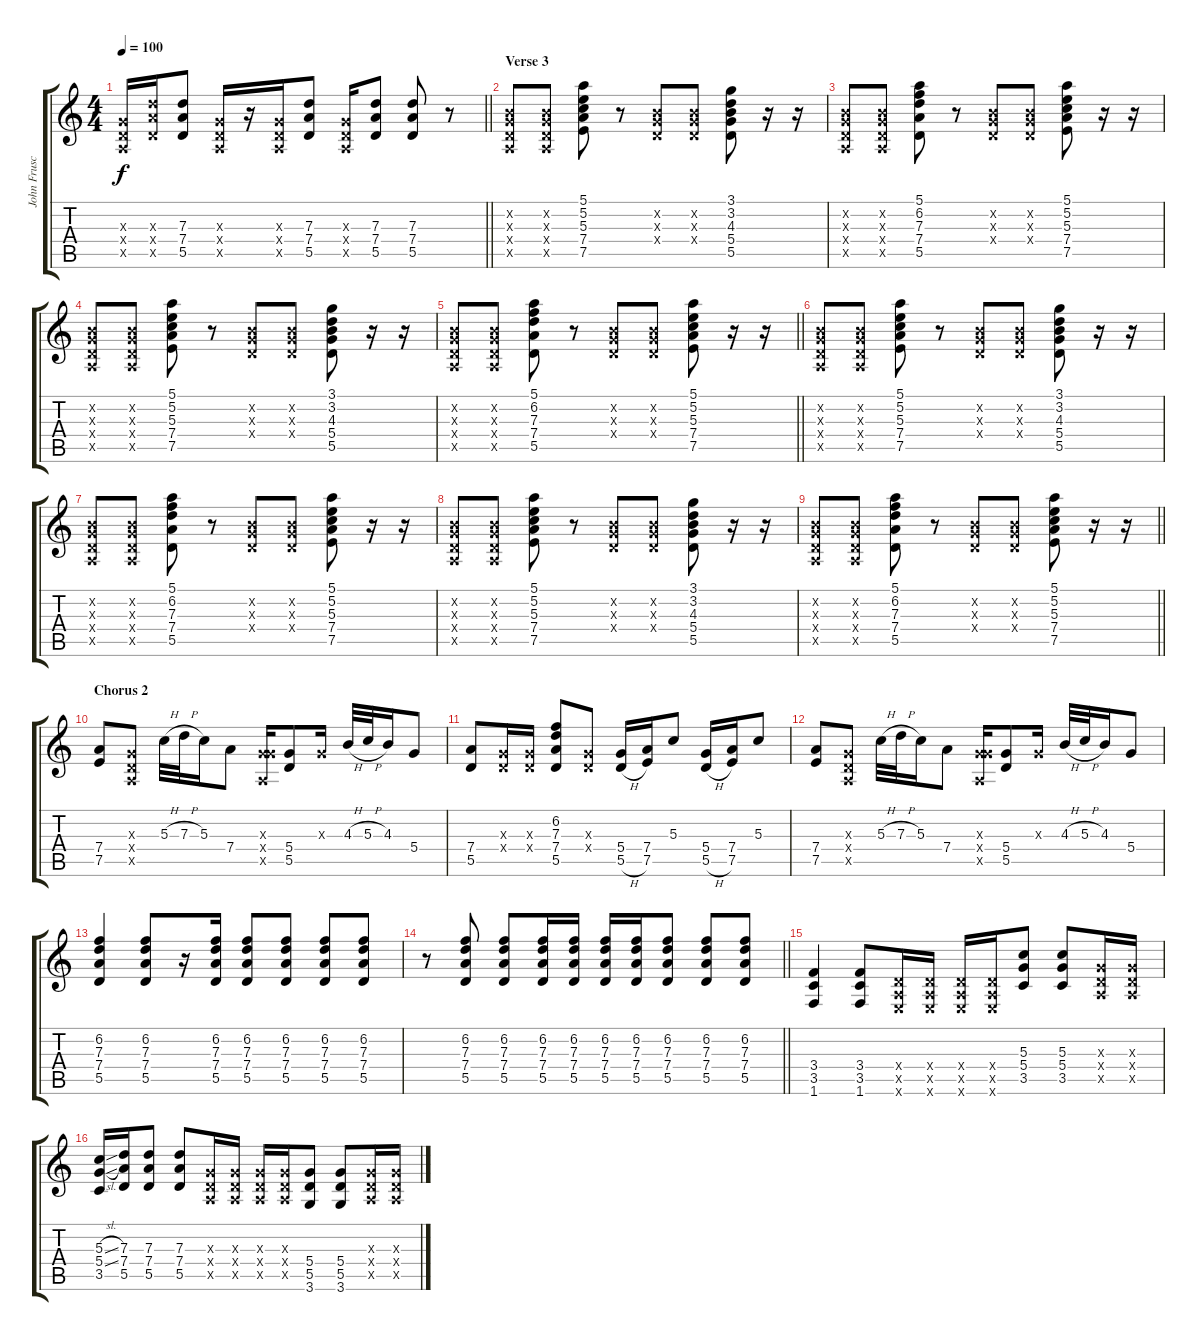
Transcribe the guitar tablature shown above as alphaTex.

\track ("John Frusciante - Rythem " "John Frusc") {instrument electricguitarclean}
\staff {score tabs}
\tuning (E4 B3 G3 D3 A2 E2) {hide}
\ts (4 4)
\tempo 100
\clef g2
\barLineRight lightlight
\ks c
(0.3{x} 0.4{x} 0.5{x}).16{dy f} (7.3{x} 7.4{x} 5.5{x}).16 (7.3 7.4 5.5).8 (0.3{x} 0.4{x} 0.5{x}).16 r.16 (0.3{x} 0.4{x} 0.5{x}).16 (7.3 7.4 5.5).8 (0.3{x} 0.4{x} 0.5{x}).16 (7.3 7.4 5.5).8 (7.3 7.4 5.5).8 r.8 |
\section ("" "Verse 3")
(0.2{x} 0.3{x} 0.4{x} 0.5{x}).8{instrument electricguitarclean} (0.2{x} 0.3{x} 0.4{x} 0.5{x}).8 (5.1 5.2 5.3 7.4 7.5).8 r.8 (0.2{x} 0.3{x} 0.4{x}).8 (0.2{x} 0.3{x} 0.4{x}).8 (3.1 3.2 4.3 5.4 5.5).8 r.16 r.16 |
(0.2{x} 0.3{x} 0.4{x} 0.5{x}).8 (0.2{x} 0.3{x} 0.4{x} 0.5{x}).8 (5.1 6.2 7.3 7.4 5.5).8 r.8 (0.2{x} 0.3{x} 0.4{x}).8 (0.2{x} 0.3{x} 0.4{x}).8 (5.1 5.2 5.3 7.4 7.5).8 r.16 r.16 |
(0.2{x} 0.3{x} 0.4{x} 0.5{x}).8 (0.2{x} 0.3{x} 0.4{x} 0.5{x}).8 (5.1 5.2 5.3 7.4 7.5).8 r.8 (0.2{x} 0.3{x} 0.4{x}).8 (0.2{x} 0.3{x} 0.4{x}).8 (3.1 3.2 4.3 5.4 5.5).8 r.16 r.16 |
\barLineRight lightlight
(0.2{x} 0.3{x} 0.4{x} 0.5{x}).8 (0.2{x} 0.3{x} 0.4{x} 0.5{x}).8 (5.1 6.2 7.3 7.4 5.5).8 r.8 (0.2{x} 0.3{x} 0.4{x}).8 (0.2{x} 0.3{x} 0.4{x}).8 (5.1 5.2 5.3 7.4 7.5).8 r.16 r.16 |
(0.2{x} 0.3{x} 0.4{x} 0.5{x}).8 (0.2{x} 0.3{x} 0.4{x} 0.5{x}).8 (5.1 5.2 5.3 7.4 7.5).8 r.8 (0.2{x} 0.3{x} 0.4{x}).8 (0.2{x} 0.3{x} 0.4{x}).8 (3.1 3.2 4.3 5.4 5.5).8 r.16 r.16 |
(0.2{x} 0.3{x} 0.4{x} 0.5{x}).8 (0.2{x} 0.3{x} 0.4{x} 0.5{x}).8 (5.1 6.2 7.3 7.4 5.5).8 r.8 (0.2{x} 0.3{x} 0.4{x}).8 (0.2{x} 0.3{x} 0.4{x}).8 (5.1 5.2 5.3 7.4 7.5).8 r.16 r.16 |
(0.2{x} 0.3{x} 0.4{x} 0.5{x}).8 (0.2{x} 0.3{x} 0.4{x} 0.5{x}).8 (5.1 5.2 5.3 7.4 7.5).8 r.8 (0.2{x} 0.3{x} 0.4{x}).8 (0.2{x} 0.3{x} 0.4{x}).8 (3.1 3.2 4.3 5.4 5.5).8 r.16 r.16 |
\barLineRight lightlight
(0.2{x} 0.3{x} 0.4{x} 0.5{x}).8 (0.2{x} 0.3{x} 0.4{x} 0.5{x}).8 (5.1 6.2 7.3 7.4 5.5).8 r.8 (0.2{x} 0.3{x} 0.4{x}).8 (0.2{x} 0.3{x} 0.4{x}).8 (5.1 5.2 5.3 7.4 7.5).8 r.16 r.16 |
\section ("" "Chorus 2")
(7.4 7.5).8 (0.3{x} 0.4{x} 0.5{x}).8 5.3{h}.32 7.3{h}.32 5.3.16 7.4.8 (0.3{x} 5.4{x} 0.5{x}).16 (5.4 5.5).8 0.3{x}.16 4.3{h}.32 5.3{h}.32 4.3.16 5.4.8 |
(7.4 5.5).8 (0.3{x} 0.4{x}).16 (0.3{x} 0.4{x}).16 (6.2 7.3 7.4 5.5).8 (0.3{x} 0.4{x}).8 (5.4 5.5{h}).16 (7.4 7.5).16 5.3.8 (5.4 5.5{h}).16 (7.4 7.5).16 5.3.8 |
(7.4 7.5).8 (0.3{x} 0.4{x} 0.5{x}).8 5.3{h}.32 7.3{h}.32 5.3.16 7.4.8 (0.3{x} 5.4{x} 0.5{x}).16 (5.4 5.5).8 0.3{x}.16 4.3{h}.32 5.3{h}.32 4.3.16 5.4.8 |
(6.2 7.3 7.4 5.5).4 (6.2 7.3 7.4 5.5).8 r.16 (6.2 7.3 7.4 5.5).16 (6.2 7.3 7.4 5.5).8 (6.2 7.3 7.4 5.5).8 (6.2 7.3 7.4 5.5).8 (6.2 7.3 7.4 5.5).8 |
\barLineRight lightlight
r.8 (6.2 7.3 7.4 5.5).8 (6.2 7.3 7.4 5.5).8 (6.2 7.3 7.4 5.5).16 (6.2 7.3 7.4 5.5).16 (6.2 7.3 7.4 5.5).16 (6.2 7.3 7.4 5.5).16 (6.2 7.3 7.4 5.5).8 (6.2 7.3 7.4 5.5).8 (6.2 7.3 7.4 5.5).8 |
(3.4 3.5 1.6).4{instrument overdrivenguitar} (3.4 3.5 1.6).8 (0.4{x} 0.5{x} 0.6{x}).16 (0.4{x} 0.5{x} 0.6{x}).16 (0.4{x} 0.5{x} 0.6{x}).16 (0.4{x} 0.5{x} 0.6{x}).16 (5.3 5.4 3.5).8 (5.3 5.4 3.5).8 (0.3{x} 0.4{x} 0.5{x}).16 (0.3{x} 0.4{x} 0.5{x}).16 |
(5.3{sl} 5.4{sl} 3.5).16 (7.3 7.4 5.5).16 (7.3 7.4 5.5).8 (7.3 7.4 5.5).8 (0.3{x} 0.4{x} 0.5{x}).16 (0.3{x} 0.4{x} 0.5{x}).16 (0.3{x} 0.4{x} 0.5{x}).16 (0.3{x} 0.4{x} 0.5{x}).16 (5.4 5.5 3.6).8 (5.4 5.5 3.6).8 (0.3{x} 0.4{x} 0.5{x}).16 (0.3{x} 0.4{x} 0.5{x}).16
